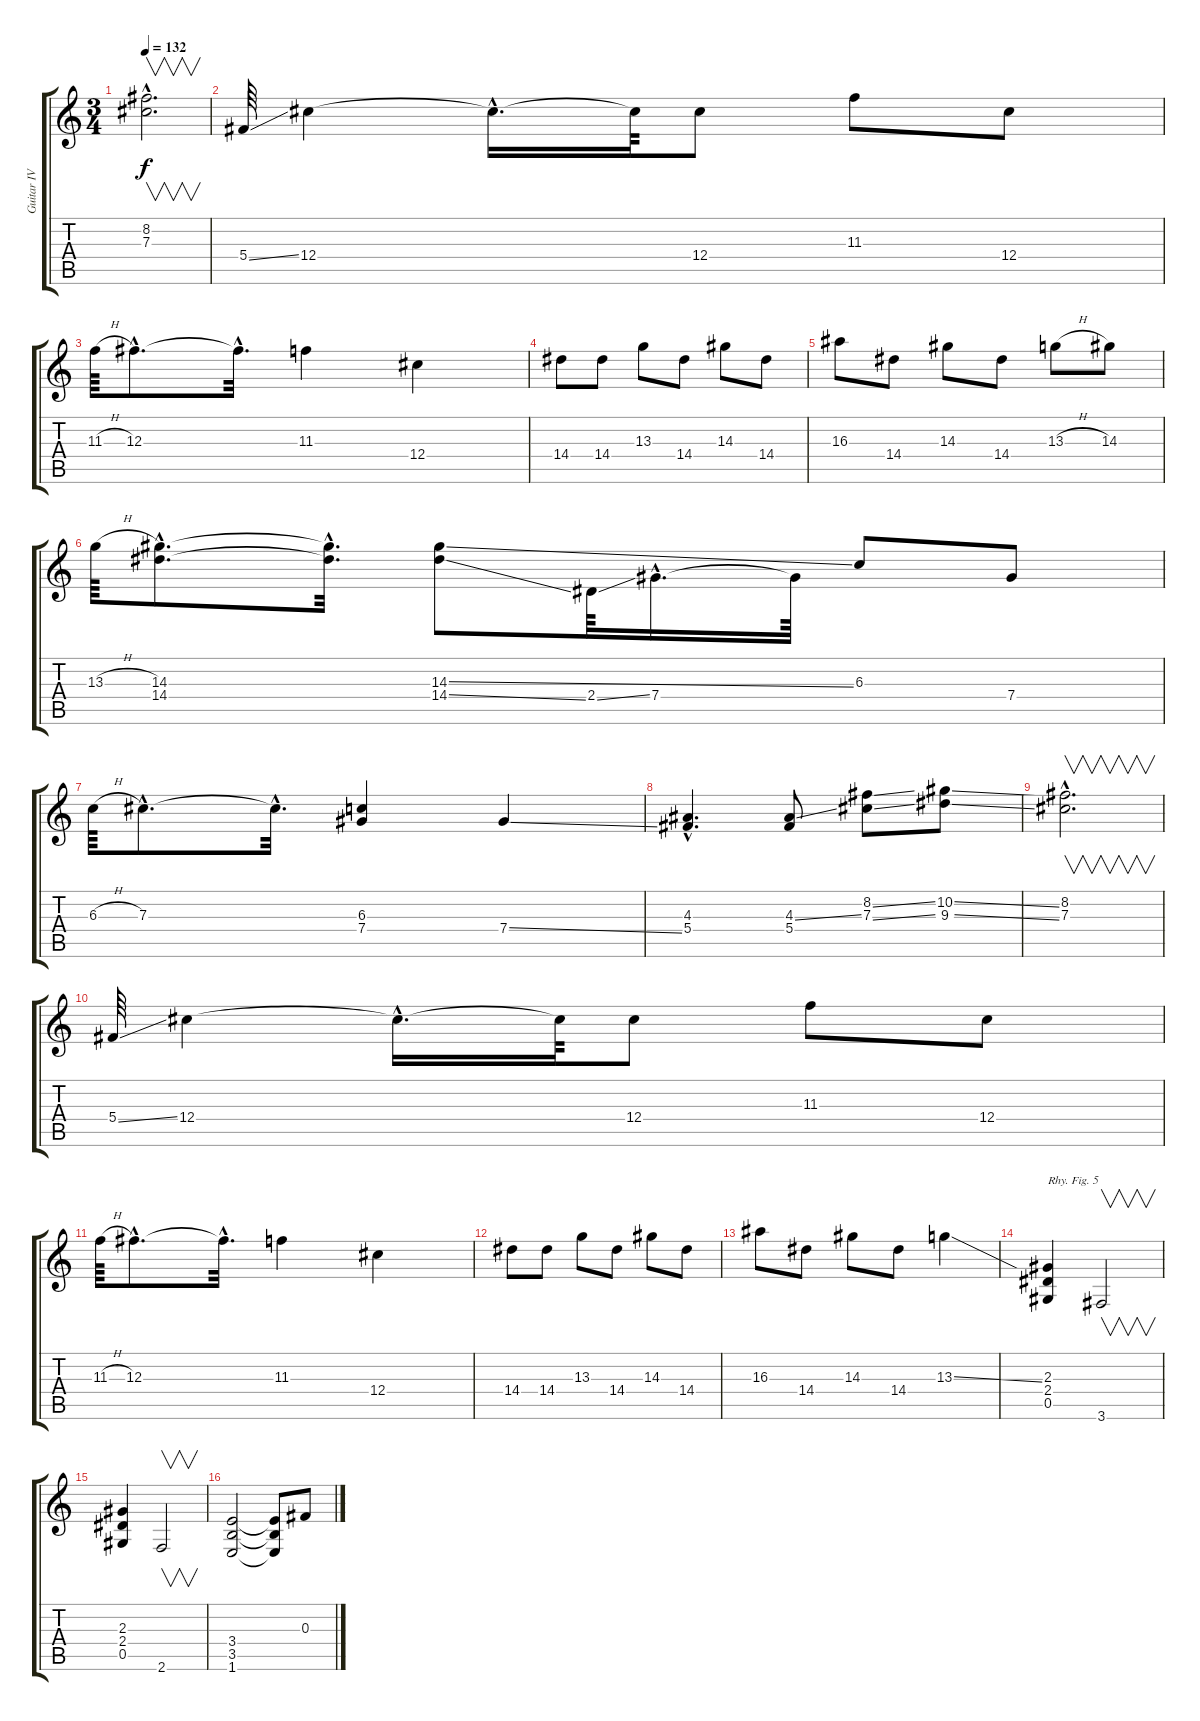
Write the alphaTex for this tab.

\track ("Guitar IV" "Guitar IV") {instrument distortionguitar}
\staff {score tabs}
\tuning (Eb4 Bb3 Gb3 Db3 Ab2 Eb2) {hide}
\ts (3 4)
\tempo 132
\clef g2
\ks c
(8.2{hac} 7.3{hac}).2{v d dy f} |
5.4{ss}.64 12.4.4 12.4{hac t}.16{d} 12.4{t}.64 12.4.8 11.3.8 12.4.8 |
11.3{h}.64 12.3{hac}.8{d} 12.3{hac t}.32{d} 11.3.4 12.4.4 |
14.4.8 14.4.8 13.3.8 14.4.8 14.3.8 14.4.8 |
16.3.8 14.4.8 14.3.8 14.4.8 13.3{h}.8 14.3.8 |
13.3{h}.64 (14.3{hac} 14.4{hac}).8{d} (14.3{hac t} 14.4{hac t}).32{d} (14.3{ss} 14.4{ss}).8 2.4{ss}.64 7.4{hac}.16{d} 7.4{t}.64 6.3.8 7.4.8 |
6.3{h}.64 7.3{hac}.8{d} 7.3{hac t}.32{d} (6.3 7.4).4 7.4{ss}.4 |
(4.3{hac} 5.4{hac}).4{d} (4.3{ss} 5.4).8 (8.2{ss} 7.3{ss}).8 (10.2{ss} 9.3{ss}).8 |
(8.2{hac} 7.3{hac}).2{v d} |
5.4{ss}.64 12.4.4 12.4{hac t}.16{d} 12.4{t}.64 12.4.8 11.3.8 12.4.8 |
11.3{h}.64 12.3{hac}.8{d} 12.3{hac t}.32{d} 11.3.4 12.4.4 |
14.4.8 14.4.8 13.3.8 14.4.8 14.3.8 14.4.8 |
16.3.8 14.4.8 14.3.8 14.4.8 13.3{ss}.4 |
(2.3 2.4 0.5).4{txt "Rhy. Fig. 5"} 3.6.2{v} |
(2.3 2.4 0.5).4 2.6.2{v} |
(3.4 3.5 1.6).2 (3.4{t} 3.5{t} 1.6{t}).8 0.3{h}.8
